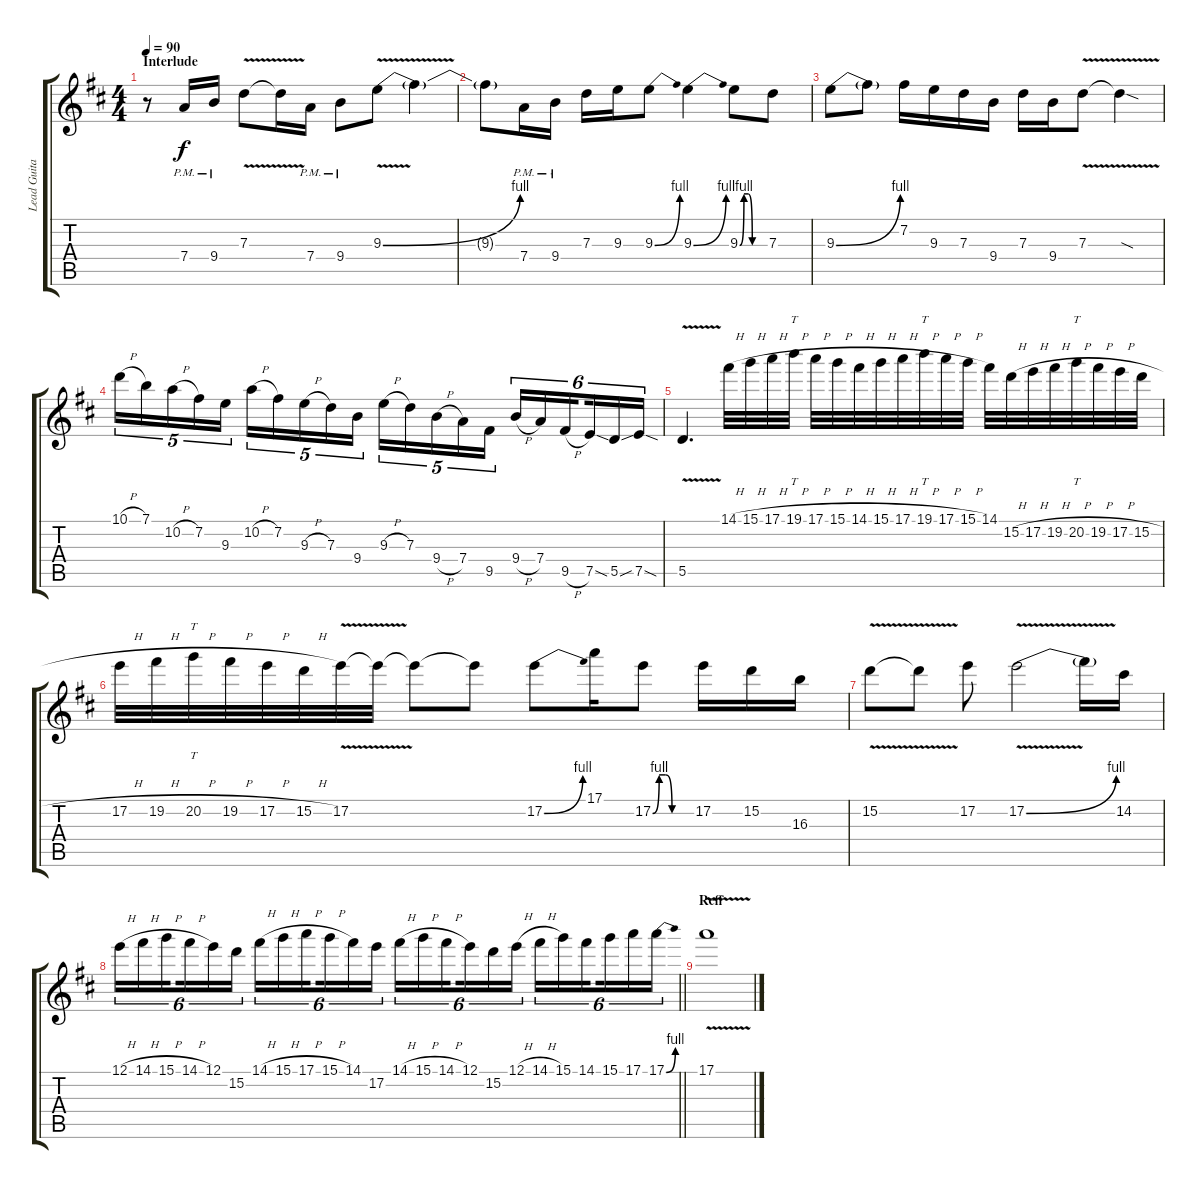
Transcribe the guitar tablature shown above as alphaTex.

\track ("Lead Guitar" "Lead Guita") {instrument distortionguitar}
\staff {score tabs}
\tuning (E4 B3 G3 D3 A2 E2) {hide}
\ts (4 4)
\section ("" "Interlude")
\tempo 90
\clef g2
\ks d
r.8{dy f} 7.4{pm}.16 9.4{pm}.16 7.3{v}.8 7.3{t}.16 7.4{pm}.16 9.4{pm}.8 9.3{be (bend 0 0 60 4) v}.8 9.3{t}.4 |
9.3{t}.8 7.4{pm}.16 9.4{pm}.16 7.3.16 9.3.16 9.3{be (bend 0 0 60 4)}.8 9.3{be (bend 0 0 60 4)}.4 9.3{be (custom 0 0 10 4 20 4 30 0 60 0)}.8 7.3.8 |
9.3{be (bend 0 0 60 4)}.8 9.3{t}.8 7.2.16 9.3.16 7.3.16 9.4.16 7.3.16 9.4.16 7.3{v}.8 7.3{sod t}.4 |
10.1{h}.16{tu (5 4)} 7.1.16{tu (5 4)} 10.2{h}.16{tu (5 4)} 7.2.16{tu (5 4)} 9.3.16{tu (5 4)} 10.2{h}.16{tu (5 4)} 7.2.16{tu (5 4)} 9.3{h}.16{tu (5 4)} 7.3.16{tu (5 4)} 9.4.16{tu (5 4)} 9.3{h}.16{tu (5 4)} 7.3.16{tu (5 4)} 9.4{h}.16{tu (5 4)} 7.4.16{tu (5 4)} 9.5.16{tu (5 4)} 9.4{h}.16{tu (6 4)} 7.4.16{tu (6 4)} 9.5{h}.16{tu (6 4) beam splitsecondary} 7.5{sod}.16{tu (6 4)} 5.5{sou}.16{tu (6 4)} 7.5{sod}.16{tu (6 4)} |
5.5{v}.4{d} 14.1{h}.32 15.1{h}.32 17.1{h}.32 19.1{h}.32{tt} 17.1{h}.32 15.1{h}.32 14.1{h}.32 15.1{h}.32 17.1{h}.32 19.1{h}.32{tt} 17.1{h}.32 15.1{h}.32 14.1.32 15.2{h}.32 17.2{h}.32 19.2{h}.32 20.2{h}.32{tt} 19.2{h}.32 17.2{h}.32 15.2{h}.32 |
17.2{h}.32 19.2{h}.32 20.2{h}.32{tt} 19.2{h}.32 17.2{h}.32 15.2{h}.32 17.2{v}.32 17.2{t}.32 17.2{t}.8 17.2{t}.8 17.2{be (bend 0 0 60 4)}.8 17.1.16 17.2{be (custom 0 0 10 4 20 4 30 0 60 0)}.8 17.2.16 15.2.16 16.3.16 |
15.2{v}.8 15.2{t}.8 17.2.8 17.2{be (bend 0 0 60 4) v}.2 17.2{t}.16 14.2.16 |
\barLineRight lightlight
12.1{h}.16{tu (6 4)} 14.1{h}.16{tu (6 4)} 15.1{h}.16{tu (6 4) beam splitsecondary} 14.1{h}.16{tu (6 4)} 12.1.16{tu (6 4)} 15.2.16{tu (6 4)} 14.1{h}.16{tu (6 4)} 15.1{h}.16{tu (6 4)} 17.1{h}.16{tu (6 4) beam splitsecondary} 15.1{h}.16{tu (6 4)} 14.1.16{tu (6 4)} 17.2.16{tu (6 4)} 14.1{h}.16{tu (6 4)} 15.1{h}.16{tu (6 4)} 14.1{h}.16{tu (6 4) beam splitsecondary} 12.1.16{tu (6 4)} 15.2.16{tu (6 4)} 12.1{h}.16{tu (6 4)} 14.1{h}.16{tu (6 4)} 15.1.16{tu (6 4)} 14.1.16{tu (6 4) beam splitsecondary} 15.1.16{tu (6 4)} 17.1.16{tu (6 4)} 17.1{be (bend 0 0 60 4)}.16{tu (6 4)} |
\section ("" "Reff")
17.1{v}.1
